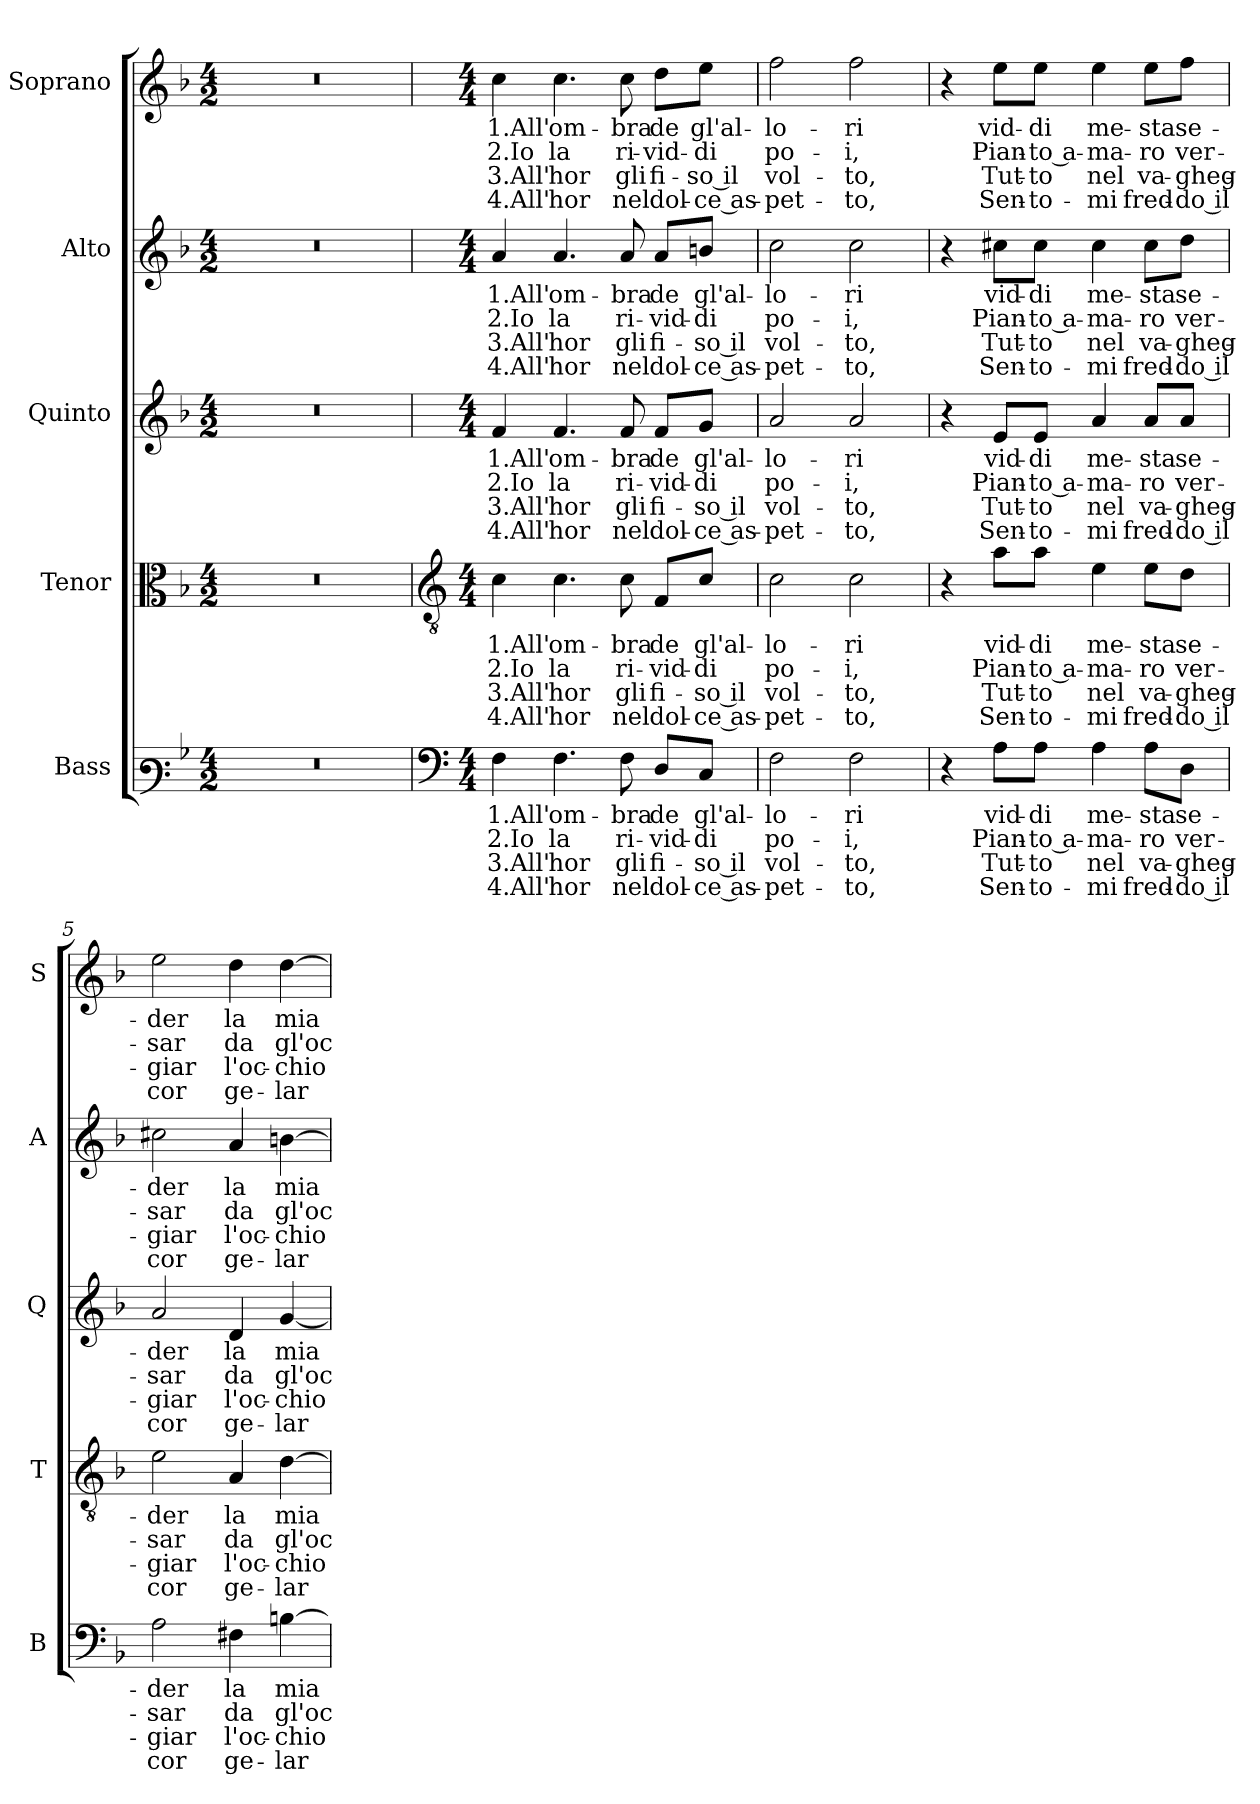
**kern	**text	**text	**text	**text	**kern	**text	**text	**text	**text	**kern	**text	**text	**text	**text	**kern	**text	**text	**text	**text	**kern	**text	**text	**text	**text
*part5	*part5	*part5	*part5	*part5	*part4	*part4	*part4	*part4	*part4	*part3	*part3	*part3	*part3	*part3	*part2	*part2	*part2	*part2	*part2	*part1	*part1	*part1	*part1	*part1
*staff5	*staff5	*staff5	*staff5	*staff5	*staff4	*staff4	*staff4	*staff4	*staff4	*staff3	*staff3	*staff3	*staff3	*staff3	*staff2	*staff2	*staff2	*staff2	*staff2	*staff1	*staff1	*staff1	*staff1	*staff1
*I"Bass	*	*	*	*	*I"Tenor	*	*	*	*	*I"Quinto	*	*	*	*	*I"Alto	*	*	*	*	*I"Soprano	*	*	*	*
*I'B	*	*	*	*	*I'T	*	*	*	*	*I'Q	*	*	*	*	*I'A	*	*	*	*	*I'S	*	*	*	*
*clefF3	*	*	*	*	*clefC3	*	*	*	*	*clefG2	*	*	*	*	*clefG2	*	*	*	*	*clefG2	*	*	*	*
*k[b-]	*	*	*	*	*k[b-]	*	*	*	*	*k[b-]	*	*	*	*	*k[b-]	*	*	*	*	*k[b-]	*	*	*	*
*F:	*	*	*	*	*F:	*	*	*	*	*F:	*	*	*	*	*F:	*	*	*	*	*F:	*	*	*	*
*M4/2	*	*	*	*	*M4/2	*	*	*	*	*M4/2	*	*	*	*	*M4/2	*	*	*	*	*M4/2	*	*	*	*
=1	=1	=1	=1	=1	=1	=1	=1	=1	=1	=1	=1	=1	=1	=1	=1	=1	=1	=1	=1	=1	=1	=1	=1	=1
0r	.	.	.	.	0r	.	.	.	.	0r	.	.	.	.	0r	.	.	.	.	0r	.	.	.	.
=2	=2	=2	=2	=2	=2	=2	=2	=2	=2	=2	=2	=2	=2	=2	=2	=2	=2	=2	=2	=2	=2	=2	=2	=2
*clefF4	*	*	*	*	*clefGv2	*	*	*	*	*	*	*	*	*	*	*	*	*	*	*	*	*	*	*
*M4/4	*	*	*	*	*M4/4	*	*	*	*	*M4/4	*	*	*	*	*M4/4	*	*	*	*	*M4/4	*	*	*	*
!	!LO:LY:b	!LO:LY:b	!LO:LY:b	!LO:LY:b	!	!LO:LY:b	!LO:LY:b	!LO:LY:b	!LO:LY:b	!	!LO:LY:b	!LO:LY:b	!LO:LY:b	!LO:LY:b	!	!LO:LY:b	!LO:LY:b	!LO:LY:b	!LO:LY:b	!	!LO:LY:b	!LO:LY:b	!LO:LY:b	!LO:LY:b
4F\	1.All'	2.Io	3.All'	4.All'	4c\	1.All'	2.Io	3.All'	4.All'	4f/	1.All'	2.Io	3.All'	4.All'	4a/	1.All'	2.Io	3.All'	4.All'	4cc\	1.All'	2.Io	3.All'	4.All'
!	!LO:LY:b	!LO:LY:b	!LO:LY:b	!LO:LY:b	!	!LO:LY:b	!LO:LY:b	!LO:LY:b	!LO:LY:b	!	!LO:LY:b	!LO:LY:b	!LO:LY:b	!LO:LY:b	!	!LO:LY:b	!LO:LY:b	!LO:LY:b	!LO:LY:b	!	!LO:LY:b	!LO:LY:b	!LO:LY:b	!LO:LY:b
4.F\	om-	la	hor	hor	4.c\	om-	la	hor	hor	4.f/	om-	la	hor	hor	4.a/	om-	la	hor	hor	4.cc\	om-	la	hor	hor
!	!LO:LY:b	!LO:LY:b	!LO:LY:b	!LO:LY:b	!	!LO:LY:b	!LO:LY:b	!LO:LY:b	!LO:LY:b	!	!LO:LY:b	!LO:LY:b	!LO:LY:b	!LO:LY:b	!	!LO:LY:b	!LO:LY:b	!LO:LY:b	!LO:LY:b	!	!LO:LY:b	!LO:LY:b	!LO:LY:b	!LO:LY:b
8F\	-bra	ri-	gli	nel	8c\	-bra	ri-	gli	nel	8f/	-bra	ri-	gli	nel	8a/	-bra	ri-	gli	nel	8cc\	-bra	ri-	gli	nel
!	!LO:LY:b	!LO:LY:b	!LO:LY:b	!LO:LY:b	!	!LO:LY:b	!LO:LY:b	!LO:LY:b	!LO:LY:b	!	!LO:LY:b	!LO:LY:b	!LO:LY:b	!LO:LY:b	!	!LO:LY:b	!LO:LY:b	!LO:LY:b	!LO:LY:b	!	!LO:LY:b	!LO:LY:b	!LO:LY:b	!LO:LY:b
8D/L	de	-vid-	fi-	dol-	8F/L	de	-vid-	fi-	dol-	8f/L	de	-vid-	fi-	dol-	8a/L	de	-vid-	fi-	dol-	8dd\L	de	-vid-	fi-	dol-
!	!LO:LY:b	!LO:LY:b	!LO:LY:b	!LO:LY:b	!	!LO:LY:b	!LO:LY:b	!LO:LY:b	!LO:LY:b	!	!LO:LY:b	!LO:LY:b	!LO:LY:b	!LO:LY:b	!	!LO:LY:b	!LO:LY:b	!LO:LY:b	!LO:LY:b	!	!LO:LY:b	!LO:LY:b	!LO:LY:b	!LO:LY:b
8C/J	gl'al-	-di	-so il	-ce as-	8c/J	gl'al-	-di	-so il	-ce as-	8g/J	gl'al-	-di	-so il	-ce as-	8bn/J	gl'al-	-di	-so il	-ce as-	8ee\J	gl'al-	-di	-so il	-ce as-
=3	=3	=3	=3	=3	=3	=3	=3	=3	=3	=3	=3	=3	=3	=3	=3	=3	=3	=3	=3	=3	=3	=3	=3	=3
!	!LO:LY:b	!LO:LY:b	!LO:LY:b	!LO:LY:b	!	!LO:LY:b	!LO:LY:b	!LO:LY:b	!LO:LY:b	!	!LO:LY:b	!LO:LY:b	!LO:LY:b	!LO:LY:b	!	!LO:LY:b	!LO:LY:b	!LO:LY:b	!LO:LY:b	!	!LO:LY:b	!LO:LY:b	!LO:LY:b	!LO:LY:b
2F\	-lo-	po-	vol-	-pet-	2c\	-lo-	po-	vol-	-pet-	2a/	-lo-	po-	vol-	-pet-	2cc\	-lo-	po-	vol-	-pet-	2ff\	-lo-	po-	vol-	-pet-
!	!LO:LY:b	!LO:LY:b	!LO:LY:b	!LO:LY:b	!	!LO:LY:b	!LO:LY:b	!LO:LY:b	!LO:LY:b	!	!LO:LY:b	!LO:LY:b	!LO:LY:b	!LO:LY:b	!	!LO:LY:b	!LO:LY:b	!LO:LY:b	!LO:LY:b	!	!LO:LY:b	!LO:LY:b	!LO:LY:b	!LO:LY:b
2F\	-ri	-i,	-to,	-to,	2c\	-ri	-i,	-to,	-to,	2a/	-ri	-i,	-to,	-to,	2cc\	-ri	-i,	-to,	-to,	2ff\	-ri	-i,	-to,	-to,
=4	=4	=4	=4	=4	=4	=4	=4	=4	=4	=4	=4	=4	=4	=4	=4	=4	=4	=4	=4	=4	=4	=4	=4	=4
4r	.	.	.	.	4r	.	.	.	.	4r	.	.	.	.	4r	.	.	.	.	4r	.	.	.	.
!	!LO:LY:b	!LO:LY:b	!LO:LY:b	!LO:LY:b	!	!LO:LY:b	!LO:LY:b	!LO:LY:b	!LO:LY:b	!	!LO:LY:b	!LO:LY:b	!LO:LY:b	!LO:LY:b	!	!LO:LY:b	!LO:LY:b	!LO:LY:b	!LO:LY:b	!	!LO:LY:b	!LO:LY:b	!LO:LY:b	!LO:LY:b
8A\L	vid-	Pian-	Tut-	Sen-	8a\L	vid-	Pian-	Tut-	Sen-	8e/L	vid-	Pian-	Tut-	Sen-	8cc#X\L	vid-	Pian-	Tut-	Sen-	8ee\L	vid-	Pian-	Tut-	Sen-
!	!LO:LY:b	!LO:LY:b	!LO:LY:b	!LO:LY:b	!	!LO:LY:b	!LO:LY:b	!LO:LY:b	!LO:LY:b	!	!LO:LY:b	!LO:LY:b	!LO:LY:b	!LO:LY:b	!	!LO:LY:b	!LO:LY:b	!LO:LY:b	!LO:LY:b	!	!LO:LY:b	!LO:LY:b	!LO:LY:b	!LO:LY:b
8A\J	-di	-to a-	-to	-to-	8a\J	-di	-to a-	-to	-to-	8e/J	-di	-to a-	-to	-to-	8cc#\J	-di	-to a-	-to	-to-	8ee\J	-di	-to a-	-to	-to-
!	!LO:LY:b	!LO:LY:b	!LO:LY:b	!LO:LY:b	!	!LO:LY:b	!LO:LY:b	!LO:LY:b	!LO:LY:b	!	!LO:LY:b	!LO:LY:b	!LO:LY:b	!LO:LY:b	!	!LO:LY:b	!LO:LY:b	!LO:LY:b	!LO:LY:b	!	!LO:LY:b	!LO:LY:b	!LO:LY:b	!LO:LY:b
4A\	me-	-ma-	nel	-mi	4e\	me-	-ma-	nel	-mi	4a/	me-	-ma-	nel	-mi	4cc#\	me-	-ma-	nel	-mi	4ee\	me-	-ma-	nel	-mi
!	!LO:LY:b	!LO:LY:b	!LO:LY:b	!LO:LY:b	!	!LO:LY:b	!LO:LY:b	!LO:LY:b	!LO:LY:b	!	!LO:LY:b	!LO:LY:b	!LO:LY:b	!LO:LY:b	!	!LO:LY:b	!LO:LY:b	!LO:LY:b	!LO:LY:b	!	!LO:LY:b	!LO:LY:b	!LO:LY:b	!LO:LY:b
8A\L	-sta	-ro	va-	fred-	8e\L	-sta	-ro	va-	fred-	8a/L	-sta	-ro	va-	fred-	8cc#\L	-sta	-ro	va-	fred-	8ee\L	-sta	-ro	va-	fred-
!	!LO:LY:b	!LO:LY:b	!LO:LY:b	!LO:LY:b	!	!LO:LY:b	!LO:LY:b	!LO:LY:b	!LO:LY:b	!	!LO:LY:b	!LO:LY:b	!LO:LY:b	!LO:LY:b	!	!LO:LY:b	!LO:LY:b	!LO:LY:b	!LO:LY:b	!	!LO:LY:b	!LO:LY:b	!LO:LY:b	!LO:LY:b
8D\J	se-	ver-	-gheg-	-do il	8d\J	se-	ver-	-gheg-	-do il	8a/J	se-	ver-	-gheg-	-do il	8dd\J	se-	ver-	-gheg-	-do il	8ff\J	se-	ver-	-gheg-	-do il
=5	=5	=5	=5	=5	=5	=5	=5	=5	=5	=5	=5	=5	=5	=5	=5	=5	=5	=5	=5	=5	=5	=5	=5	=5
!	!LO:LY:b	!LO:LY:b	!LO:LY:b	!LO:LY:b	!	!LO:LY:b	!LO:LY:b	!LO:LY:b	!LO:LY:b	!	!LO:LY:b	!LO:LY:b	!LO:LY:b	!LO:LY:b	!	!LO:LY:b	!LO:LY:b	!LO:LY:b	!LO:LY:b	!	!LO:LY:b	!LO:LY:b	!LO:LY:b	!LO:LY:b
2A\	-der	-sar	-giar	cor	2e\	-der	-sar	-giar	cor	2a/	-der	-sar	-giar	cor	2cc#X\	-der	-sar	-giar	cor	2ee\	-der	-sar	-giar	cor
!	!LO:LY:b	!LO:LY:b	!LO:LY:b	!LO:LY:b	!	!LO:LY:b	!LO:LY:b	!LO:LY:b	!LO:LY:b	!	!LO:LY:b	!LO:LY:b	!LO:LY:b	!LO:LY:b	!	!LO:LY:b	!LO:LY:b	!LO:LY:b	!LO:LY:b	!	!LO:LY:b	!LO:LY:b	!LO:LY:b	!LO:LY:b
4F#X\	la	da	l'oc-	ge-	4A/	la	da	l'oc-	ge-	4d/	la	da	l'oc-	ge-	4a/	la	da	l'oc-	ge-	4dd\	la	da	l'oc-	ge-
!	!LO:LY:b	!LO:LY:b	!LO:LY:b	!LO:LY:b	!	!LO:LY:b	!LO:LY:b	!LO:LY:b	!LO:LY:b	!	!LO:LY:b	!LO:LY:b	!LO:LY:b	!LO:LY:b	!	!LO:LY:b	!LO:LY:b	!LO:LY:b	!LO:LY:b	!	!LO:LY:b	!LO:LY:b	!LO:LY:b	!LO:LY:b
[4Bn\	mia	gl'oc-	-chio	-lar-	[4d\	mia	gl'oc-	-chio	-lar-	[4g/	mia	gl'oc-	-chio	-lar-	[4bn\	mia	gl'oc-	-chio	-lar-	[4dd\	mia	gl'oc-	-chio	-lar-
=	=	=	=	=	=	=	=	=	=	=	=	=	=	=	=	=	=	=	=	=	=	=	=	=
*-	*-	*-	*-	*-	*-	*-	*-	*-	*-	*-	*-	*-	*-	*-	*-	*-	*-	*-	*-	*-	*-	*-	*-	*-
